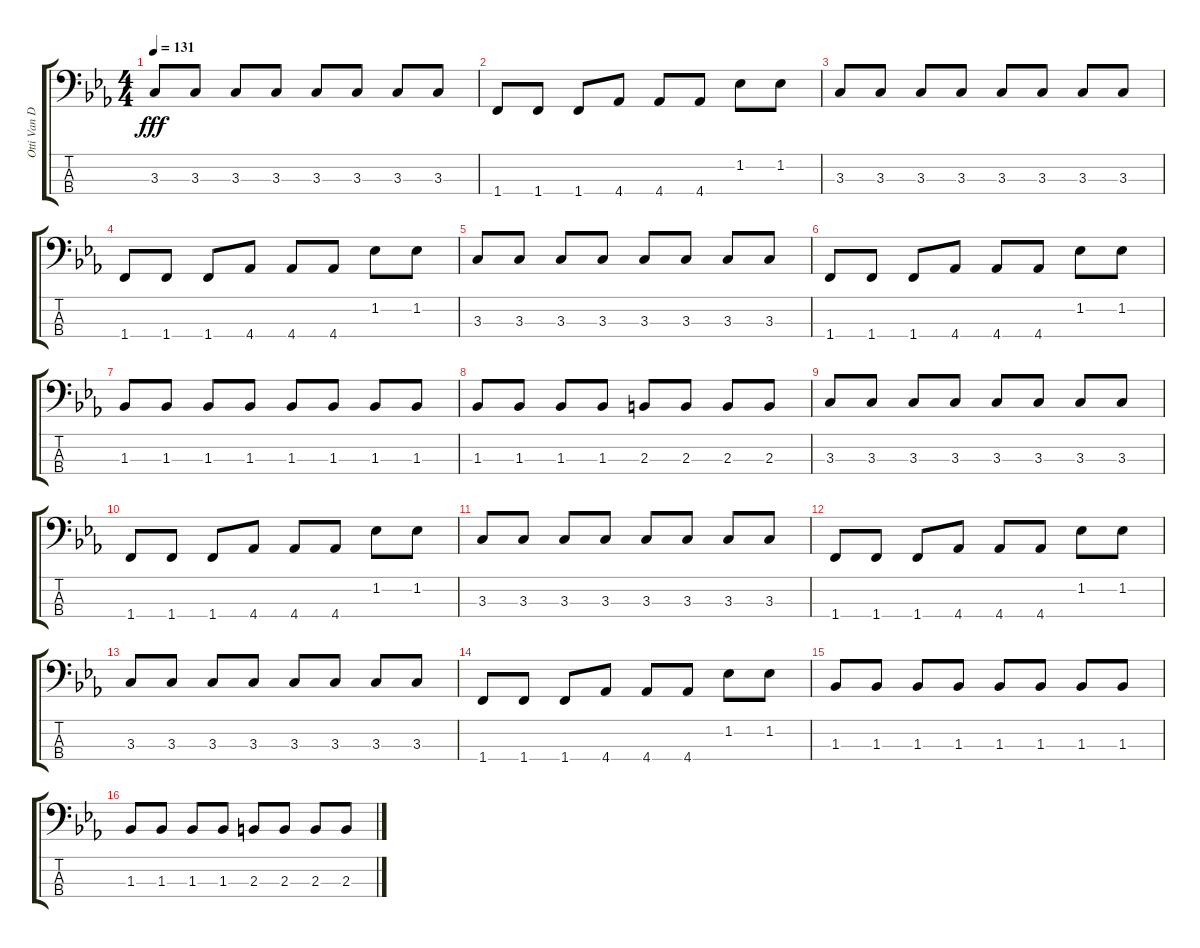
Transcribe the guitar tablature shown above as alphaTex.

\track ("Otti Van Der Werf (Bass)" "Otti Van D") {instrument fretlessbass}
\staff {score tabs}
\tuning (G2 D2 A1 E1) {hide}
\ts (4 4)
\tempo 131
\clef f4
\ks cminor
3.3.8{dy fff} 3.3.8 3.3.8 3.3.8 3.3.8 3.3.8 3.3.8 3.3.8 |
1.4.8 1.4.8 1.4.8 4.4.8 4.4.8 4.4.8 1.2.8 1.2.8 |
3.3.8 3.3.8 3.3.8 3.3.8 3.3.8 3.3.8 3.3.8 3.3.8 |
1.4.8 1.4.8 1.4.8 4.4.8 4.4.8 4.4.8 1.2.8 1.2.8 |
3.3.8 3.3.8 3.3.8 3.3.8 3.3.8 3.3.8 3.3.8 3.3.8 |
1.4.8 1.4.8 1.4.8 4.4.8 4.4.8 4.4.8 1.2.8 1.2.8 |
1.3.8 1.3.8 1.3.8 1.3.8 1.3.8 1.3.8 1.3.8 1.3.8 |
1.3.8 1.3.8 1.3.8 1.3.8 2.3.8 2.3.8 2.3.8 2.3.8 |
3.3.8 3.3.8 3.3.8 3.3.8 3.3.8 3.3.8 3.3.8 3.3.8 |
1.4.8 1.4.8 1.4.8 4.4.8 4.4.8 4.4.8 1.2.8 1.2.8 |
3.3.8 3.3.8 3.3.8 3.3.8 3.3.8 3.3.8 3.3.8 3.3.8 |
1.4.8 1.4.8 1.4.8 4.4.8 4.4.8 4.4.8 1.2.8 1.2.8 |
3.3.8 3.3.8 3.3.8 3.3.8 3.3.8 3.3.8 3.3.8 3.3.8 |
1.4.8 1.4.8 1.4.8 4.4.8 4.4.8 4.4.8 1.2.8 1.2.8 |
1.3.8 1.3.8 1.3.8 1.3.8 1.3.8 1.3.8 1.3.8 1.3.8 |
1.3.8 1.3.8 1.3.8 1.3.8 2.3.8 2.3.8 2.3.8 2.3.8
